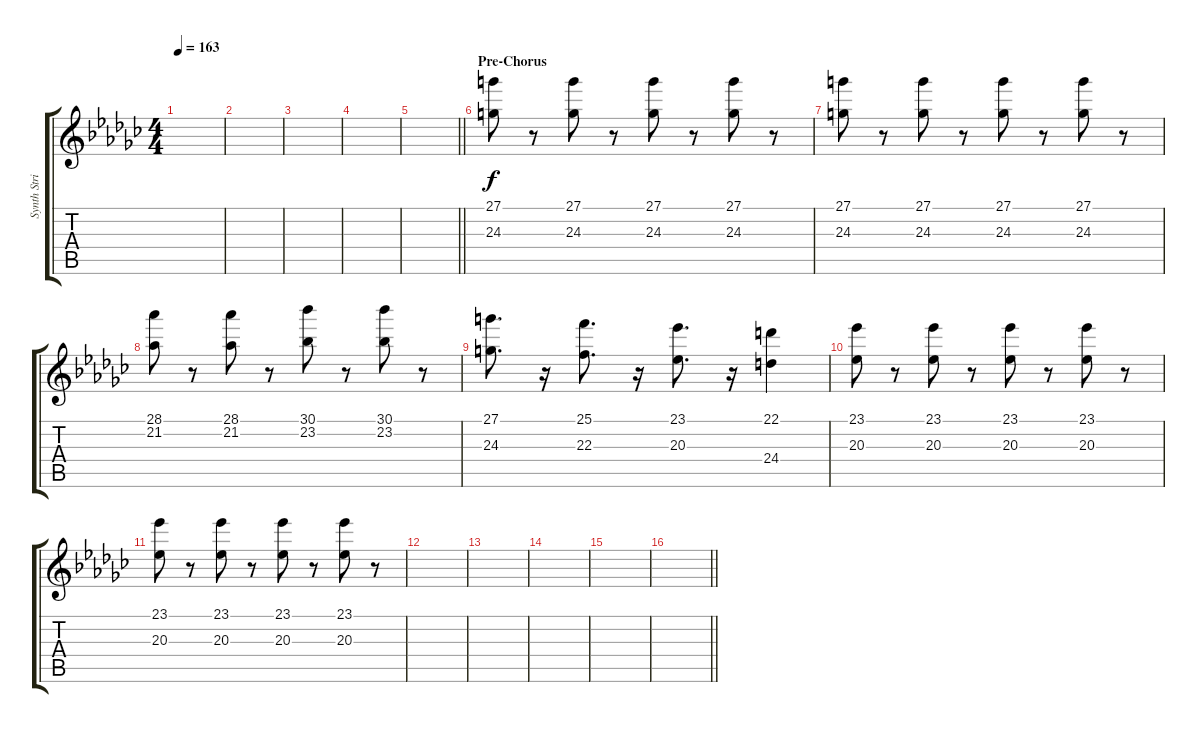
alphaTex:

\track ("Synth Strings 2" "Synth Stri") {instrument stringensemble1}
\staff {score tabs}
\tuning (E4 B3 G3 D3 A2 E2) {hide}
\ts (4 4)
\tempo 163
\clef g2
\ks gb
|
|
|
|
\barLineRight lightlight
|
\section ("" "Pre-Chorus")
(27.1 24.3).8{dy f} r.8 (27.1 24.3).8 r.8 (27.1 24.3).8 r.8 (27.1 24.3).8 r.8 |
(27.1 24.3).8 r.8 (27.1 24.3).8 r.8 (27.1 24.3).8 r.8 (27.1 24.3).8 r.8 |
(28.1 21.2).8 r.8 (28.1 21.2).8 r.8 (30.1 23.2).8 r.8 (30.1 23.2).8 r.8 |
(27.1 24.3).8{d} r.16 (25.1 22.3).8{d} r.16 (23.1 20.3).8{d} r.16 (22.1 24.4).4 |
(23.1 20.3).8 r.8 (23.1 20.3).8 r.8 (23.1 20.3).8 r.8 (23.1 20.3).8 r.8 |
(23.1 20.3).8 r.8 (23.1 20.3).8 r.8 (23.1 20.3).8 r.8 (23.1 20.3).8 r.8 |
|
|
|
|
\barLineRight lightlight
